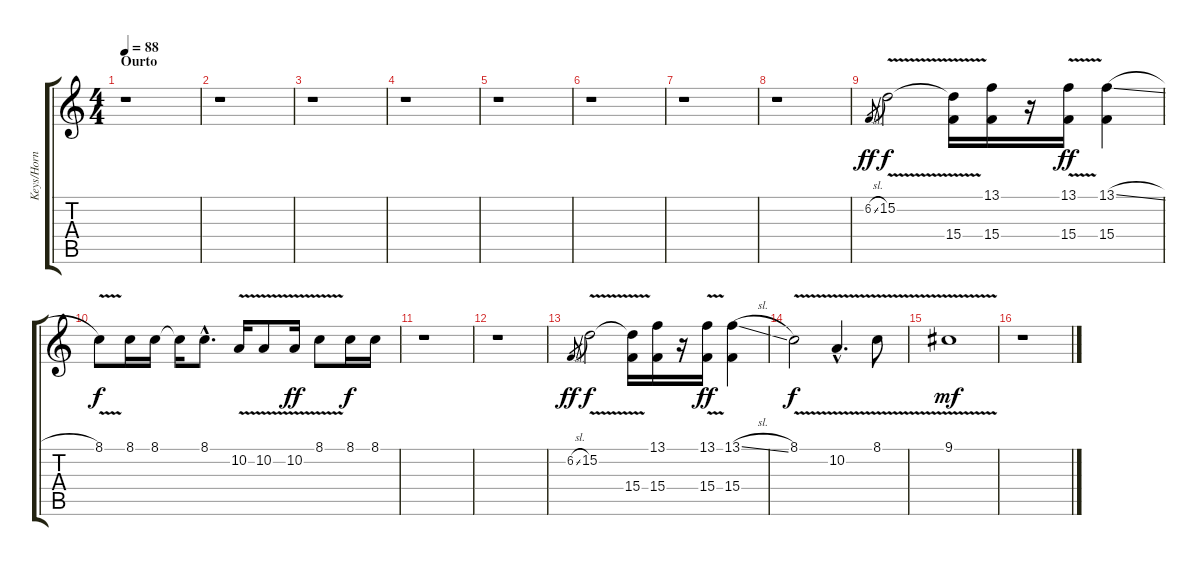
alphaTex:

\track ("Keys/Horn" "Keys/Horn") {instrument englishhorn}
\staff {score tabs}
\tuning (E4 B3 G3 D3 A2 E2) {hide}
\ts (4 4)
\section ("" "Ourto")
\tempo 88
\clef g2
\ks c
r.1{dy ff} |
r.1 |
r.1 |
r.1 |
r.1 |
r.1 |
r.1 |
r.1 |
6.2{sl}.8{gr} 15.2{v}.2{dy f} (15.2{t} 15.4).16 (13.1 15.4).16 r.16 (13.1{v} 15.4).16{dy ff} (13.1{sl} 15.4).4 |
8.1{v}.8{dy f} 8.1.16 8.1.16 8.1{t}.16 8.1{hac}.8{d} 10.2{v}.16 10.2{v}.8 10.2{v}.16{dy ff} 8.1{v}.8 8.1.16{dy f} 8.1.16 |
r.1 |
r.1 |
6.2{sl}.8{gr dy ff} 15.2{v}.2{dy f} (15.2{t} 15.4).16 (13.1 15.4).16 r.16 (13.1{v} 15.4).16{dy ff} (13.1{sl} 15.4).4 |
8.1{v}.2{dy f} 10.2{v hac}.4{d} 8.1{v}.8 |
9.1{v}.1{dy mf volume 8} |
r.1
